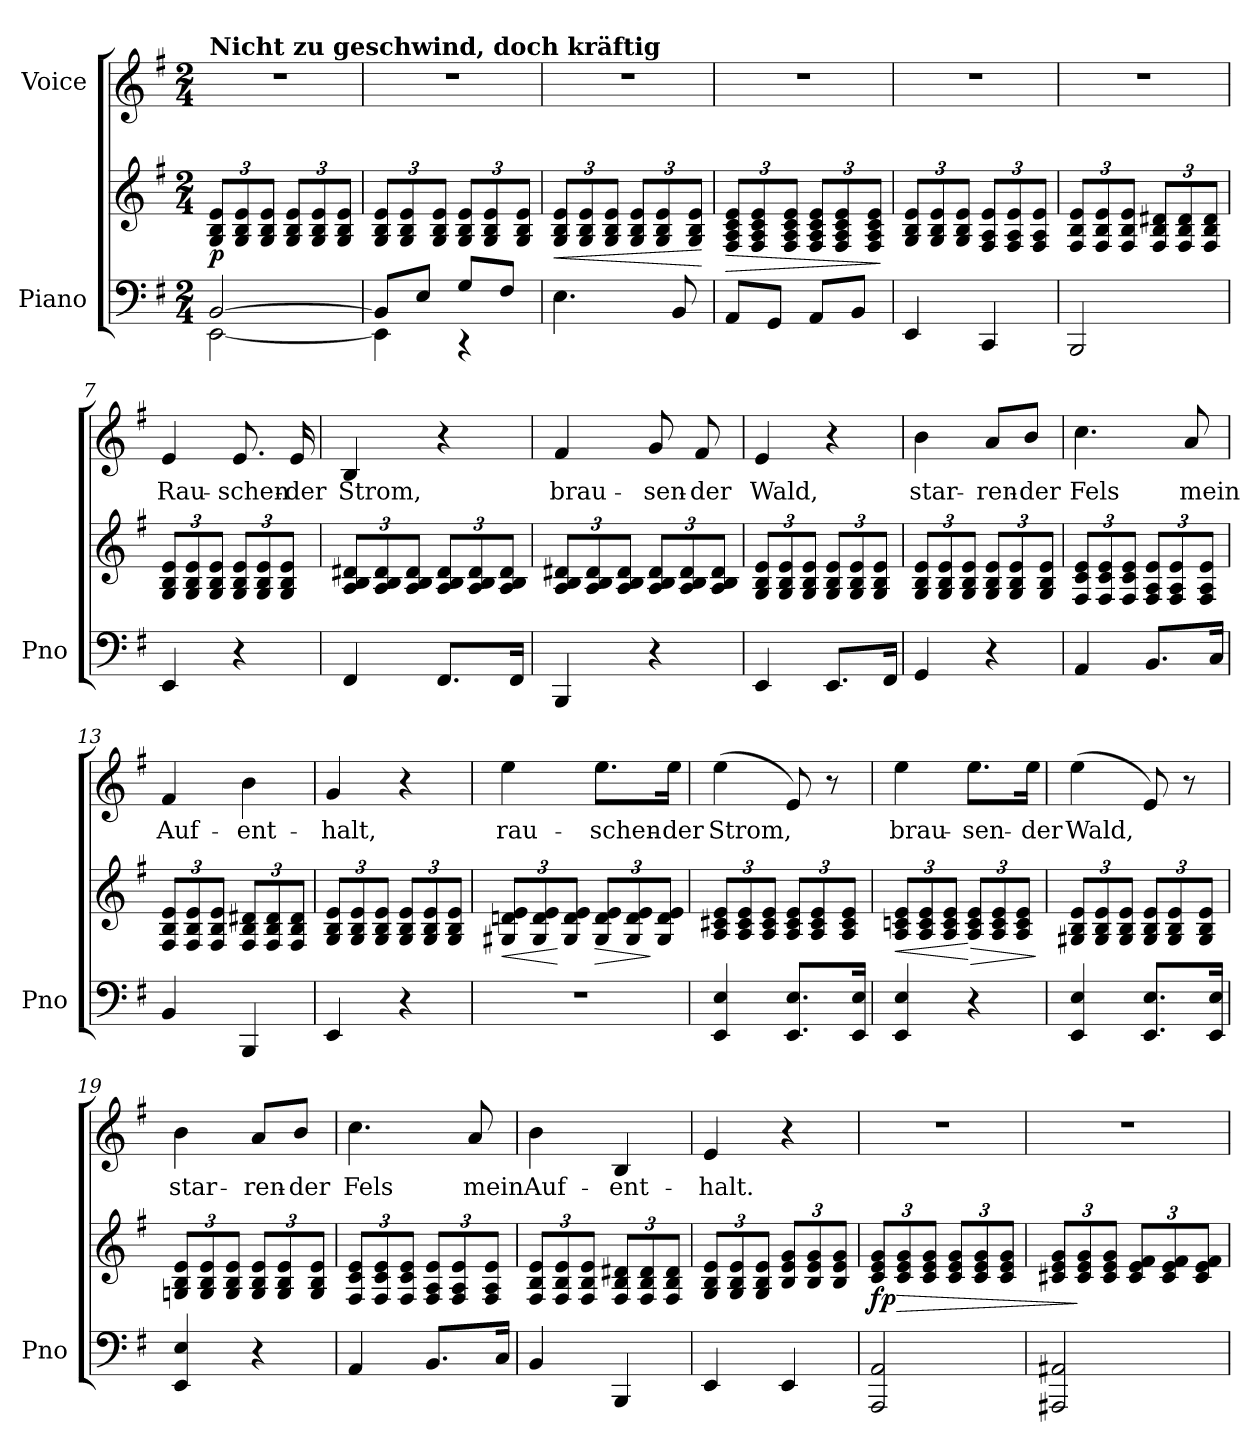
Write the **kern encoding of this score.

**kern	**kern	**dynam	**kern	**text
*part2	*part2	*part2	*part1	*part1
*staff3	*staff2	*staff2/3	*staff1	*staff1
*I"Piano	*	*	*I"Voice	*
*I'Pno	*	*	*	*
*clefF4	*clefG2	*	*clefG2	*
*k[f#]	*k[f#]	*	*k[f#]	*
*M2/4	*M2/4	*	*M2/4	*
=1	=1	=1	=1	=1
*^	*	*	*	*
*	*	*Xbrackettup	*	*	*
!	!	!	!	!LO:TX:a:B:t=Nicht zu geschwind, doch kräftig	!
!	!	!	!LO:DY:b	!	!
[2BB/	[2EE\	12G/ 12B/ 12e/L	p	2r	.
.	.	12G/ 12B/ 12e/	.	.	.
.	.	12G/ 12B/ 12e/J	.	.	.
.	.	12G/ 12B/ 12e/L	.	.	.
.	.	12G/ 12B/ 12e/	.	.	.
.	.	12G/ 12B/ 12e/J	.	.	.
=2	=2	=2	=2	=2	=2
8BB/L]	4EE\]	12G/ 12B/ 12e/L	.	2r	.
.	.	12G/ 12B/ 12e/	.	.	.
8E/J	.	.	.	.	.
.	.	12G/ 12B/ 12e/J	.	.	.
8G/L	4r	12G/ 12B/ 12e/L	.	.	.
.	.	12G/ 12B/ 12e/	.	.	.
8F#/J	.	.	.	.	.
.	.	12G/ 12B/ 12e/J	.	.	.
*v	*v	*	*	*	*
=3	=3	=3	=3	=3
!	!	!LO:HP:b	!	!
4.E\	12G/ 12B/ 12e/L	<	2r	.
.	12G/ 12B/ 12e/	.	.	.
.	12G/ 12B/ 12e/J	.	.	.
.	12G/ 12B/ 12e/L	.	.	.
.	12G/ 12B/ 12e/	.	.	.
8BB/	.	.	.	.
.	12G/ 12B/ 12e/J	.	.	.
.	.	[	.	.
=4	=4	=4	=4	=4
!	!	!LO:HP:b	!	!
8AA/L	12F#/ 12A/ 12c/ 12e/L	>	2r	.
.	12F#/ 12A/ 12c/ 12e/	.	.	.
8GG/J	.	.	.	.
.	12F#/ 12A/ 12c/ 12e/J	.	.	.
8AA/L	12F#/ 12A/ 12c/ 12e/L	.	.	.
.	12F#/ 12A/ 12c/ 12e/	.	.	.
8BB/J	.	.	.	.
.	12F#/ 12A/ 12c/ 12e/J	.	.	.
.	.	]	.	.
=5	=5	=5	=5	=5
4EE/	12G/ 12B/ 12e/L	.	2r	.
.	12G/ 12B/ 12e/	.	.	.
.	12G/ 12B/ 12e/J	.	.	.
4CC/	12F#/ 12A/ 12e/L	.	.	.
.	12F#/ 12A/ 12e/	.	.	.
.	12F#/ 12A/ 12e/J	.	.	.
=6	=6	=6	=6	=6
2BBB/	12F#/ 12B/ 12e/L	.	2r	.
.	12F#/ 12B/ 12e/	.	.	.
.	12F#/ 12B/ 12e/J	.	.	.
.	12F#/ 12B/ 12d#X/L	.	.	.
.	12F#/ 12B/ 12d#/	.	.	.
.	12F#/ 12B/ 12d#/J	.	.	.
=7	=7	=7	=7	=7
4EE/	12G/ 12B/ 12e/L	.	4e/	Rau-
.	12G/ 12B/ 12e/	.	.	.
.	12G/ 12B/ 12e/J	.	.	.
4r	12G/ 12B/ 12e/L	.	8.e/	-schen-
.	12G/ 12B/ 12e/	.	.	.
.	12G/ 12B/ 12e/J	.	.	.
.	.	.	16e/	-der
=8	=8	=8	=8	=8
4FF#/	12A/ 12B/ 12d#X/L	.	4B/	Strom,
.	12A/ 12B/ 12d#/	.	.	.
.	12A/ 12B/ 12d#/J	.	.	.
8.FF#/L	12A/ 12B/ 12d#/L	.	4r	.
.	12A/ 12B/ 12d#/	.	.	.
.	12A/ 12B/ 12d#/J	.	.	.
16FF#/Jk	.	.	.	.
=9	=9	=9	=9	=9
4BBB/	12A/ 12B/ 12d#X/L	.	4f#/	brau-
.	12A/ 12B/ 12d#/	.	.	.
.	12A/ 12B/ 12d#/J	.	.	.
4r	12A/ 12B/ 12d#/L	.	8g/	-sen-
.	12A/ 12B/ 12d#/	.	.	.
.	.	.	8f#/	-der
.	12A/ 12B/ 12d#/J	.	.	.
=10	=10	=10	=10	=10
4EE/	12G/ 12B/ 12e/L	.	4e/	Wald,
.	12G/ 12B/ 12e/	.	.	.
.	12G/ 12B/ 12e/J	.	.	.
8.EE/L	12G/ 12B/ 12e/L	.	4r	.
.	12G/ 12B/ 12e/	.	.	.
.	12G/ 12B/ 12e/J	.	.	.
16FF#/Jk	.	.	.	.
=11	=11	=11	=11	=11
4GG/	12G/ 12B/ 12e/L	.	4b\	star-
.	12G/ 12B/ 12e/	.	.	.
.	12G/ 12B/ 12e/J	.	.	.
4r	12G/ 12B/ 12e/L	.	8a/L	-ren-
.	12G/ 12B/ 12e/	.	.	.
.	.	.	8b/J	-der
.	12G/ 12B/ 12e/J	.	.	.
=12	=12	=12	=12	=12
4AA/	12F#/ 12c/ 12e/L	.	4.cc\	Fels
.	12F#/ 12c/ 12e/	.	.	.
.	12F#/ 12c/ 12e/J	.	.	.
8.BB/L	12F#/ 12A/ 12e/L	.	.	.
.	12F#/ 12A/ 12e/	.	.	.
.	.	.	8a/	mein
.	12F#/ 12A/ 12e/J	.	.	.
16C/Jk	.	.	.	.
=13	=13	=13	=13	=13
4BB/	12F#/ 12B/ 12e/L	.	4f#/	Auf-
.	12F#/ 12B/ 12e/	.	.	.
.	12F#/ 12B/ 12e/J	.	.	.
4BBB/	12F#/ 12B/ 12d#X/L	.	4b\	-ent-
.	12F#/ 12B/ 12d#/	.	.	.
.	12F#/ 12B/ 12d#/J	.	.	.
=14	=14	=14	=14	=14
4EE/	12G/ 12B/ 12e/L	.	4g/	-halt,
.	12G/ 12B/ 12e/	.	.	.
.	12G/ 12B/ 12e/J	.	.	.
4r	12G/ 12B/ 12e/L	.	4r	.
.	12G/ 12B/ 12e/	.	.	.
.	12G/ 12B/ 12e/J	.	.	.
=15	=15	=15	=15	=15
!	!	!LO:HP:b	!	!
2r	12G#X/ 12dn/ 12e/L	<	4ee\	rau-
.	12G#/ 12d/ 12e/	.	.	.
.	12G#/ 12d/ 12e/J	[	.	.
!	!	!LO:HP:b	!	!
.	12G#/ 12d/ 12e/L	>	8.ee\L	-schen-
.	12G#/ 12d/ 12e/	.	.	.
.	12G#/ 12d/ 12e/J	]	.	.
.	.	.	16ee\Jk	-der
=16	=16	=16	=16	=16
4EE/ 4E/	12A/ 12c#X/ 12e/L	.	(4ee\	Strom,
.	12A/ 12c#/ 12e/	.	.	.
.	12A/ 12c#/ 12e/J	.	.	.
8.EE/ 8.E/L	12A/ 12c#/ 12e/L	.	8e/)	.
.	12A/ 12c#/ 12e/	.	.	.
.	.	.	8r	.
.	12A/ 12c#/ 12e/J	.	.	.
16EE/ 16E/Jk	.	.	.	.
=17	=17	=17	=17	=17
!	!	!LO:HP:b	!	!
4EE/ 4E/	12A/ 12cn/ 12e/L	<	4ee\	brau-
.	12A/ 12c/ 12e/	.	.	.
.	12A/ 12c/ 12e/J	.	.	.
!	!	!LO:HP:n=1:b	!	!
4r	12A/ 12c/ 12e/L	[ >	8.ee\L	-sen-
.	12A/ 12c/ 12e/	.	.	.
.	12A/ 12c/ 12e/J	.	.	.
.	.	.	16ee\Jk	-der
.	.	]	.	.
=18	=18	=18	=18	=18
4EE/ 4E/	12G#X/ 12B/ 12e/L	.	(4ee\	Wald,
.	12G#/ 12B/ 12e/	.	.	.
.	12G#/ 12B/ 12e/J	.	.	.
8.EE/ 8.E/L	12G#/ 12B/ 12e/L	.	8e/)	.
.	12G#/ 12B/ 12e/	.	.	.
.	.	.	8r	.
.	12G#/ 12B/ 12e/J	.	.	.
16EE/ 16E/Jk	.	.	.	.
=19	=19	=19	=19	=19
4EE/ 4E/	12Gn/ 12B/ 12e/L	.	4b\	star-
.	12G/ 12B/ 12e/	.	.	.
.	12G/ 12B/ 12e/J	.	.	.
4r	12G/ 12B/ 12e/L	.	8a/L	-ren-
.	12G/ 12B/ 12e/	.	.	.
.	.	.	8b/J	-der
.	12G/ 12B/ 12e/J	.	.	.
=20	=20	=20	=20	=20
4AA/	12F#/ 12c/ 12e/L	.	4.cc\	Fels
.	12F#/ 12c/ 12e/	.	.	.
.	12F#/ 12c/ 12e/J	.	.	.
8.BB/L	12F#/ 12A/ 12e/L	.	.	.
.	12F#/ 12A/ 12e/	.	.	.
.	.	.	8a/	mein
.	12F#/ 12A/ 12e/J	.	.	.
16C/Jk	.	.	.	.
=21	=21	=21	=21	=21
4BB/	12F#/ 12B/ 12e/L	.	4b\	Auf-
.	12F#/ 12B/ 12e/	.	.	.
.	12F#/ 12B/ 12e/J	.	.	.
4BBB/	12F#/ 12B/ 12d#X/L	.	4B/	-ent-
.	12F#/ 12B/ 12d#/	.	.	.
.	12F#/ 12B/ 12d#/J	.	.	.
=22	=22	=22	=22	=22
4EE/	12G/ 12B/ 12e/L	.	4e/	-halt.
.	12G/ 12B/ 12e/	.	.	.
.	12G/ 12B/ 12e/J	.	.	.
4EE/	12B/ 12e/ 12g/L	.	4r	.
.	12B/ 12e/ 12g/	.	.	.
.	12B/ 12e/ 12g/J	.	.	.
=23	=23	=23	=23	=23
!	!	!LO:DY:b	!	!
2AAA/ 2AA/	12c/ 12e/ 12g/L	fp	2r	.
!	!	!LO:HP:b	!	!
.	12c/ 12e/ 12g/	>	.	.
.	12c/ 12e/ 12g/J	.	.	.
.	12c/ 12e/ 12g/L	.	.	.
.	12c/ 12e/ 12g/	.	.	.
.	12c/ 12e/ 12g/J	.	.	.
=24	=24	=24	=24	=24
2AAA#X/ 2AA#X/	12c#X/ 12e/ 12g/L	.	2r	.
.	12c#/ 12e/ 12g/	]	.	.
.	12c#/ 12e/ 12g/J	.	.	.
.	12c#/ 12e/ 12f#/L	.	.	.
.	12c#/ 12e/ 12f#/	.	.	.
.	12c#/ 12e/ 12f#/J	.	.	.
=	=	=	=	=
*-	*-	*-	*-	*-
